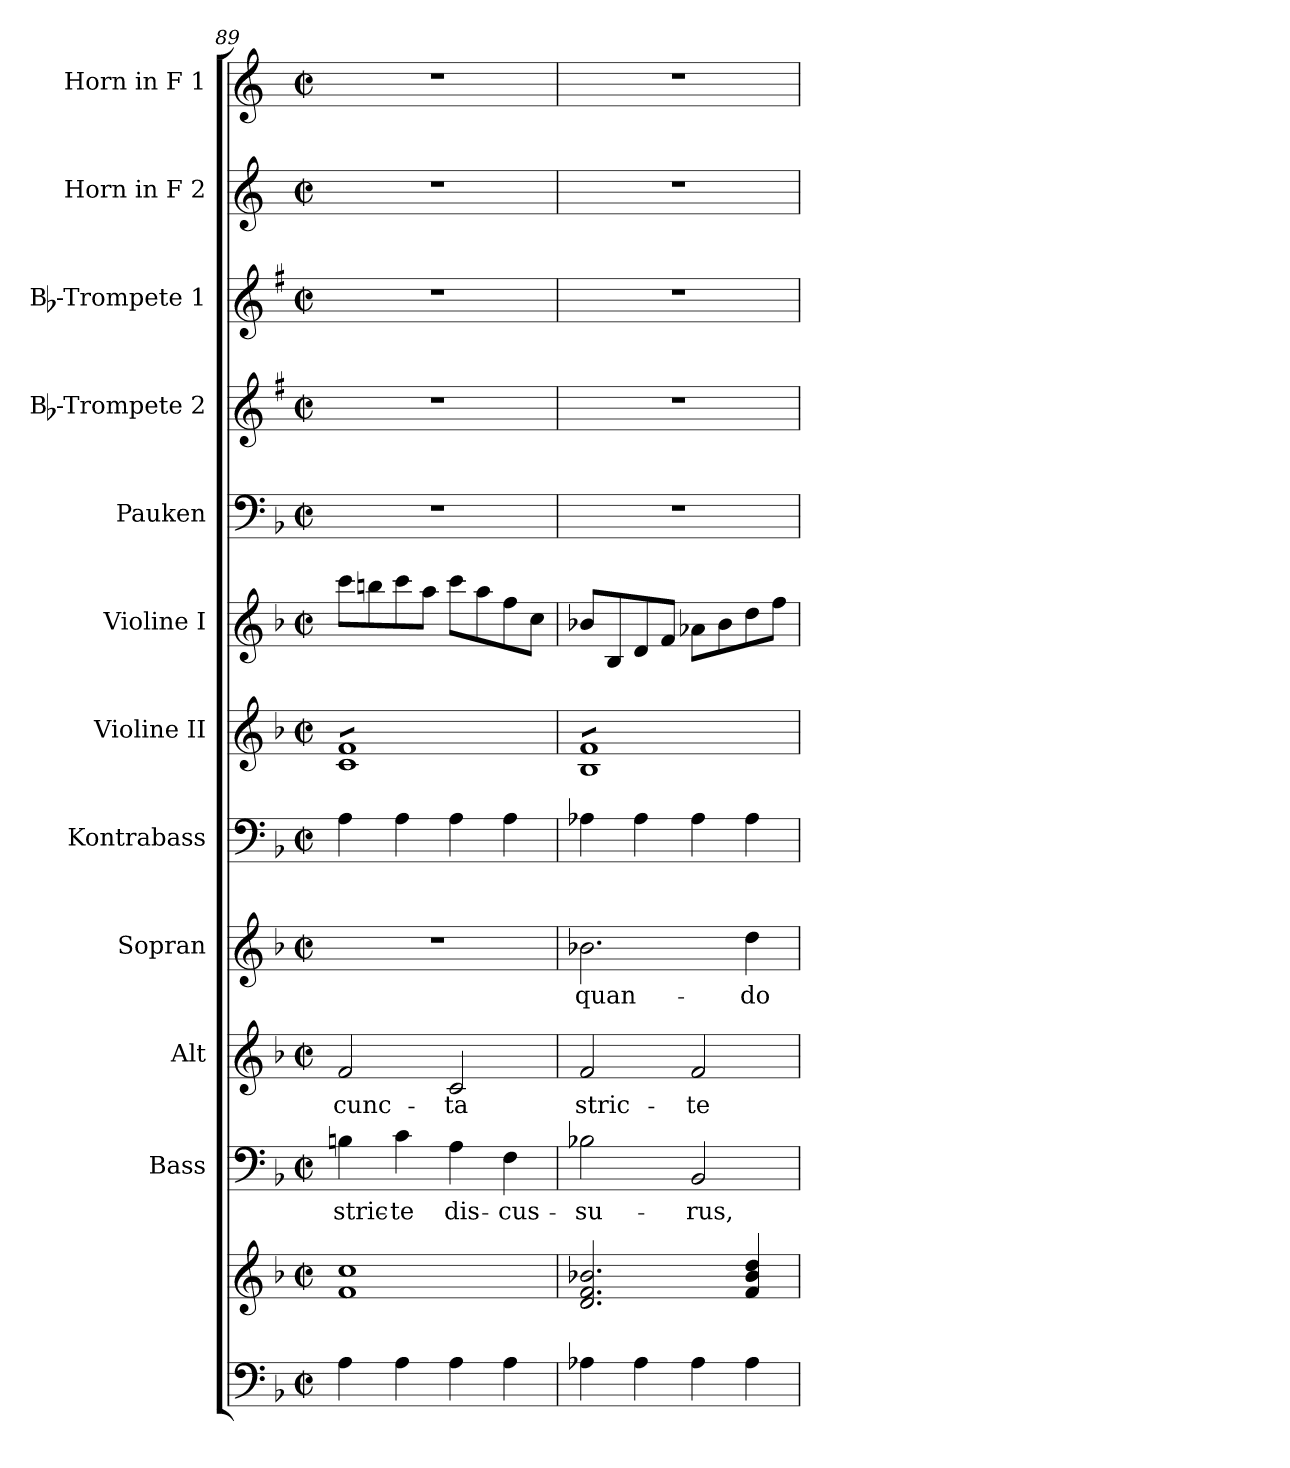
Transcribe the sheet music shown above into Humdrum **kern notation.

**kern	**kern	**kern	**text	**kern	**text	**kern	**text	**kern	**kern	**kern	**kern	**kern	**kern	**kern	**kern
*part12	*part12	*part11	*part11	*part10	*part10	*part9	*part9	*part8	*part7	*part6	*part5	*part4	*part3	*part2	*part1
*staff13	*staff12	*staff11	*staff11	*staff10	*staff10	*staff9	*staff9	*staff8	*staff7	*staff6	*staff5	*staff4	*staff3	*staff2	*staff1
*	*	*I"Bass	*	*I"Alt	*	*I"Sopran	*	*I"Kontrabass	*I"Violine II	*I"Violine I	*I"Pauken	*I"Bb-Trompete 2	*I"Bb-Trompete 1	*I"Horn in F 2	*I"Horn in F 1
*	*	*I'B.	*	*I'A.	*	*I'S.	*	*I'Kb.	*I'Vl. II	*I'Vl. I	*I'Pk.	*I'Bb Trp. 2	*I'Bb Trp. 1	*	*
*clefF4	*clefG2	*clefF4	*	*clefG2	*	*clefG2	*	*clefF4	*clefG2	*clefG2	*clefF4	*clefG2	*clefG2	*clefG2	*clefG2
*	*	*	*	*	*	*	*	*ITrd7c12	*	*	*	*ITrd1c2	*ITrd1c2	*ITrd4c7	*ITrd4c7
*k[b-]	*k[b-]	*k[b-]	*	*k[b-]	*	*k[b-]	*	*k[b-]	*k[b-]	*k[b-]	*k[b-]	*k[b-]	*k[b-]	*k[b-]	*k[b-]
*F:	*F:	*F:	*	*F:	*	*F:	*	*F:	*F:	*F:	*F:	*F:	*F:	*F:	*F:
*M2/2	*M2/2	*M2/2	*	*M2/2	*	*M2/2	*	*M2/2	*M2/2	*M2/2	*M2/2	*M2/2	*M2/2	*M2/2	*M2/2
*met(c|)	*met(c|)	*met(c|)	*	*met(c|)	*	*met(c|)	*	*met(c|)	*met(c|)	*met(c|)	*met(c|)	*met(c|)	*met(c|)	*met(c|)	*met(c|)
=89	=89	=89	=89	=89	=89	=89	=89	=89	=89	=89	=89	=89	=89	=89	=89
!	!	!	!LO:LY:b	!	!LO:LY:b	!	!	!	!	!	!	!	!	!	!
*	*	*	*	*	*	*	*	*	*tremolo	*	*	*	*	*	*
4A\	1f 1cc	4Bn\	stric-	2f/	cunc-	1r	.	4AA\	8c 8fL	8ccc\L	1r	1r	1r	1r	1r
.	.	.	.	.	.	.	.	.	8c 8f	8bbn\	.	.	.	.	.
!	!	!	!LO:LY:b	!	!	!	!	!	!	!	!	!	!	!	!
4A\	.	4c\	-te	.	.	.	.	4AA\	8c 8f	8ccc\	.	.	.	.	.
.	.	.	.	.	.	.	.	.	8c 8f	8aa\J	.	.	.	.	.
!	!	!	!LO:LY:b	!	!LO:LY:b	!	!	!	!	!	!	!	!	!	!
4A\	.	4A\	dis-	2c/	-ta	.	.	4AA\	8c 8f	8ccc\L	.	.	.	.	.
.	.	.	.	.	.	.	.	.	8c 8f	8aa\	.	.	.	.	.
!	!	!	!LO:LY:b	!	!	!	!	!	!	!	!	!	!	!	!
4A\	.	4F\	-cus-	.	.	.	.	4AA\	8c 8f	8ff\	.	.	.	.	.
.	.	.	.	.	.	.	.	.	8c 8fJ	8cc\J	.	.	.	.	.
=90	=90	=90	=90	=90	=90	=90	=90	=90	=90	=90	=90	=90	=90	=90	=90
!	!	!	!LO:LY:b	!	!LO:LY:b	!	!LO:LY:b	!	!	!	!	!	!	!	!
4A-X\	2.d/ 2.f/ 2.b-X/	2B-X\	-su-	2f/	stric-	2.b-X\	quan-	4AA-X\	8B- 8fL	8b-X/L	1r	1r	1r	1r	1r
.	.	.	.	.	.	.	.	.	8B- 8f	8B-/	.	.	.	.	.
4A-\	.	.	.	.	.	.	.	4AA-\	8B- 8f	8d/	.	.	.	.	.
.	.	.	.	.	.	.	.	.	8B- 8f	8f/J	.	.	.	.	.
!	!	!	!LO:LY:b	!	!LO:LY:b	!	!	!	!	!	!	!	!	!	!
4A-\	.	2BB-/	-rus,	2f/	-te	.	.	4AA-\	8B- 8f	8a-X\L	.	.	.	.	.
.	.	.	.	.	.	.	.	.	8B- 8f	8b-\	.	.	.	.	.
!	!	!	!	!	!	!	!LO:LY:b	!	!	!	!	!	!	!	!
4A-\	4f/ 4b-/ 4dd/	.	.	.	.	4dd\	-do	4AA-\	8B- 8f	8dd\	.	.	.	.	.
.	.	.	.	.	.	.	.	.	8B- 8fJ	8ff\J	.	.	.	.	.
*	*	*	*	*	*	*	*	*	*Xtremolo	*	*	*	*	*	*
=	=	=	=	=	=	=	=	=	=	=	=	=	=	=	=
*-	*-	*-	*-	*-	*-	*-	*-	*-	*-	*-	*-	*-	*-	*-	*-
